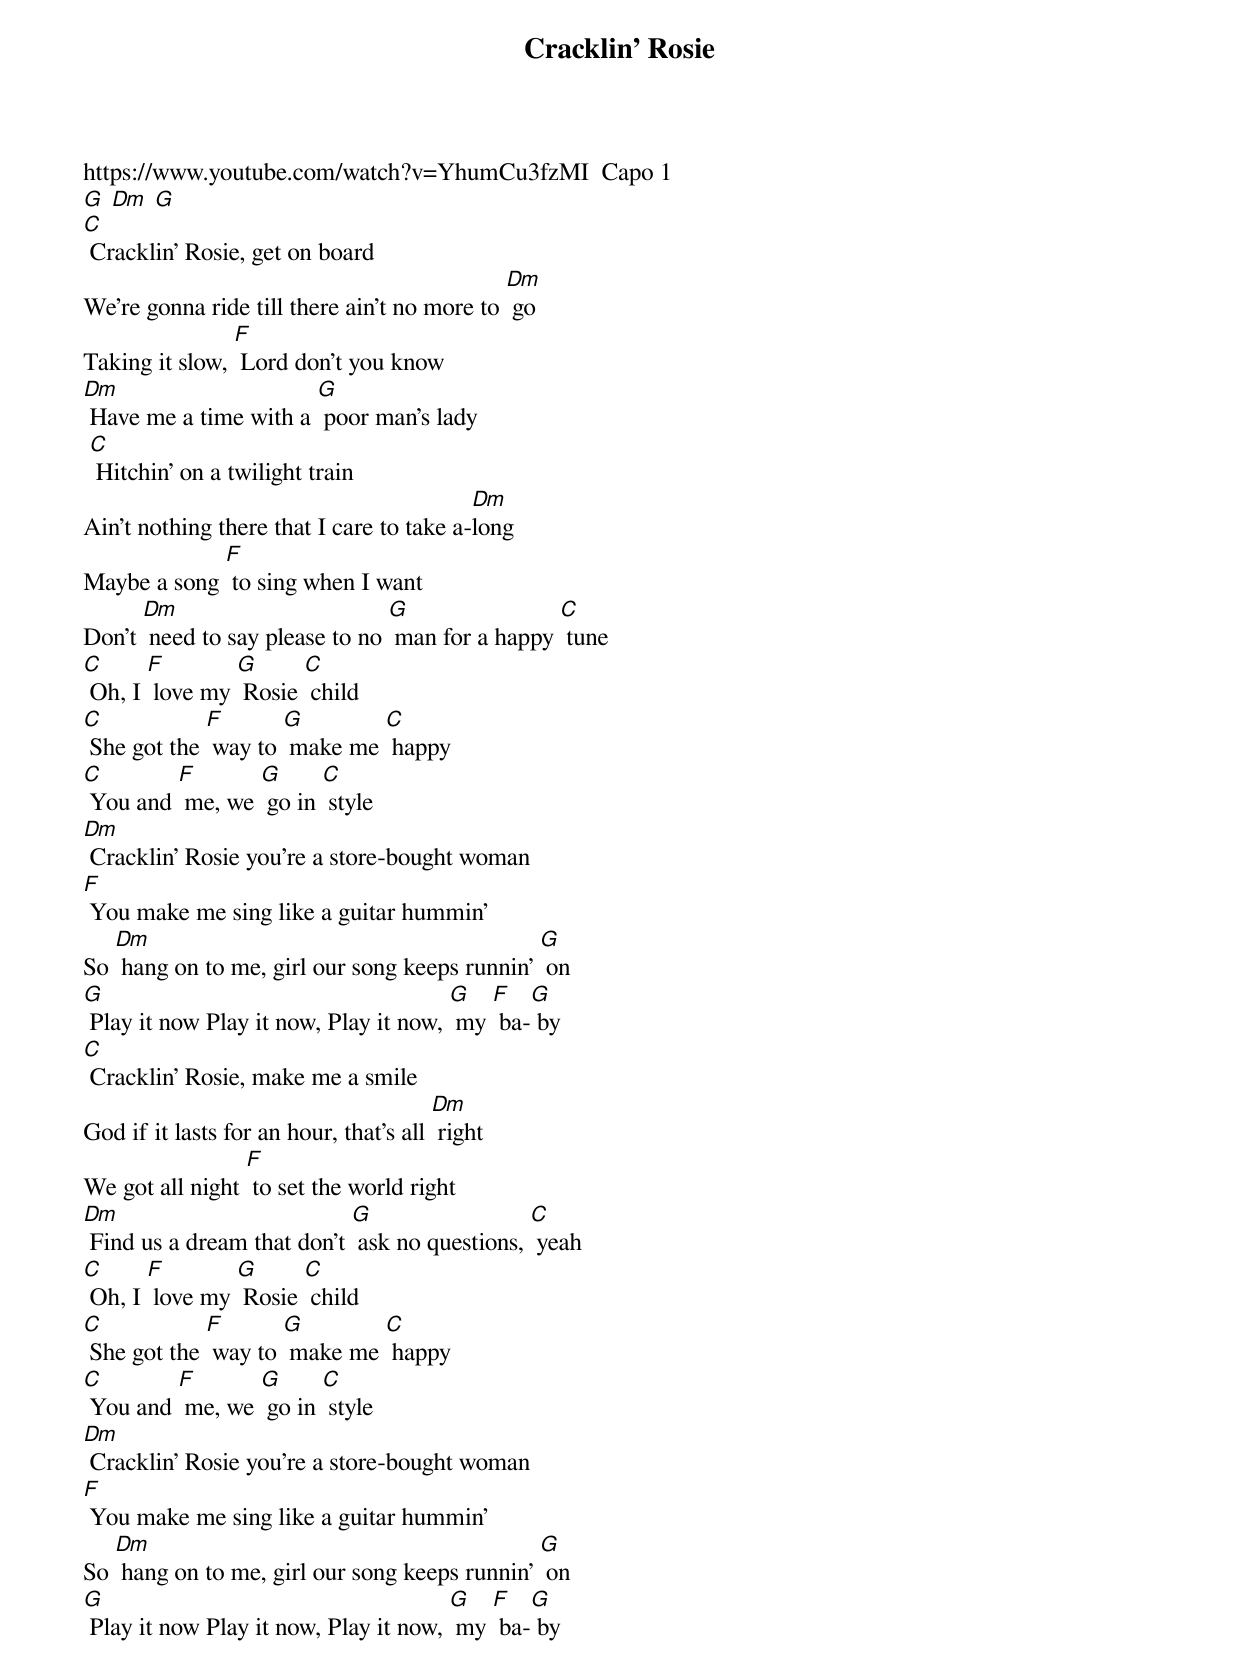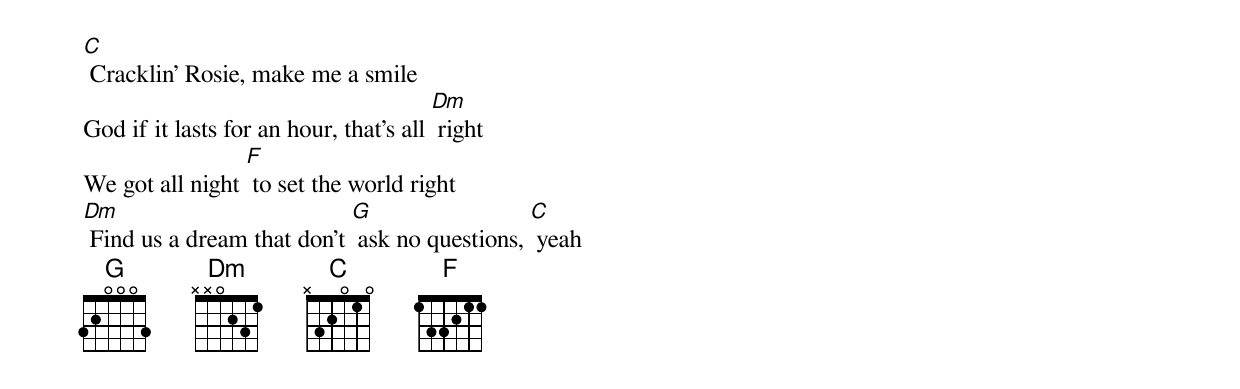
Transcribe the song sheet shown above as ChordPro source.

{t: Cracklin’ Rosie }
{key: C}
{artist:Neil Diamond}
https://www.youtube.com/watch?v=YhumCu3fzMI  Capo 1
{c: }
[G] [Dm] [G]
[C] Cracklin' Rosie, get on board
We're gonna ride till there ain't no more to [Dm] go
Taking it slow, [F] Lord don't you know
[Dm] Have me a time with a [G] poor man's lady
{c: }
 [C] Hitchin' on a twilight train
Ain't nothing there that I care to take a-[Dm]long
Maybe a song [F] to sing when I want
Don't [Dm] need to say please to no [G] man for a happy [C] tune
{c: }
[C] Oh, I [F] love my [G] Rosie [C] child
[C] She got the [F] way to [G] make me [C] happy
[C] You and [F] me, we [G] go in [C] style
[Dm] Cracklin' Rosie you're a store-bought woman
[F] You make me sing like a guitar hummin'
So [Dm] hang on to me, girl our song keeps runnin' [G] on
[G] Play it now Play it now, Play it now, [G] my [F] ba-[G] by
{c: }
[C] Cracklin' Rosie, make me a smile
God if it lasts for an hour, that's all [Dm] right
We got all night [F] to set the world right
[Dm] Find us a dream that don't [G] ask no questions, [C] yeah
{c: }
[C] Oh, I [F] love my [G] Rosie [C] child
[C] She got the [F] way to [G] make me [C] happy
[C] You and [F] me, we [G] go in [C] style
[Dm] Cracklin' Rosie you're a store-bought woman
[F] You make me sing like a guitar hummin'
So [Dm] hang on to me, girl our song keeps runnin' [G] on
[G] Play it now Play it now, Play it now, [G] my [F] ba-[G] by
{c: }
[C] Cracklin' Rosie, make me a smile
God if it lasts for an hour, that's all [Dm] right
We got all night [F] to set the world right
[Dm] Find us a dream that don't [G] ask no questions, [C] yeah
